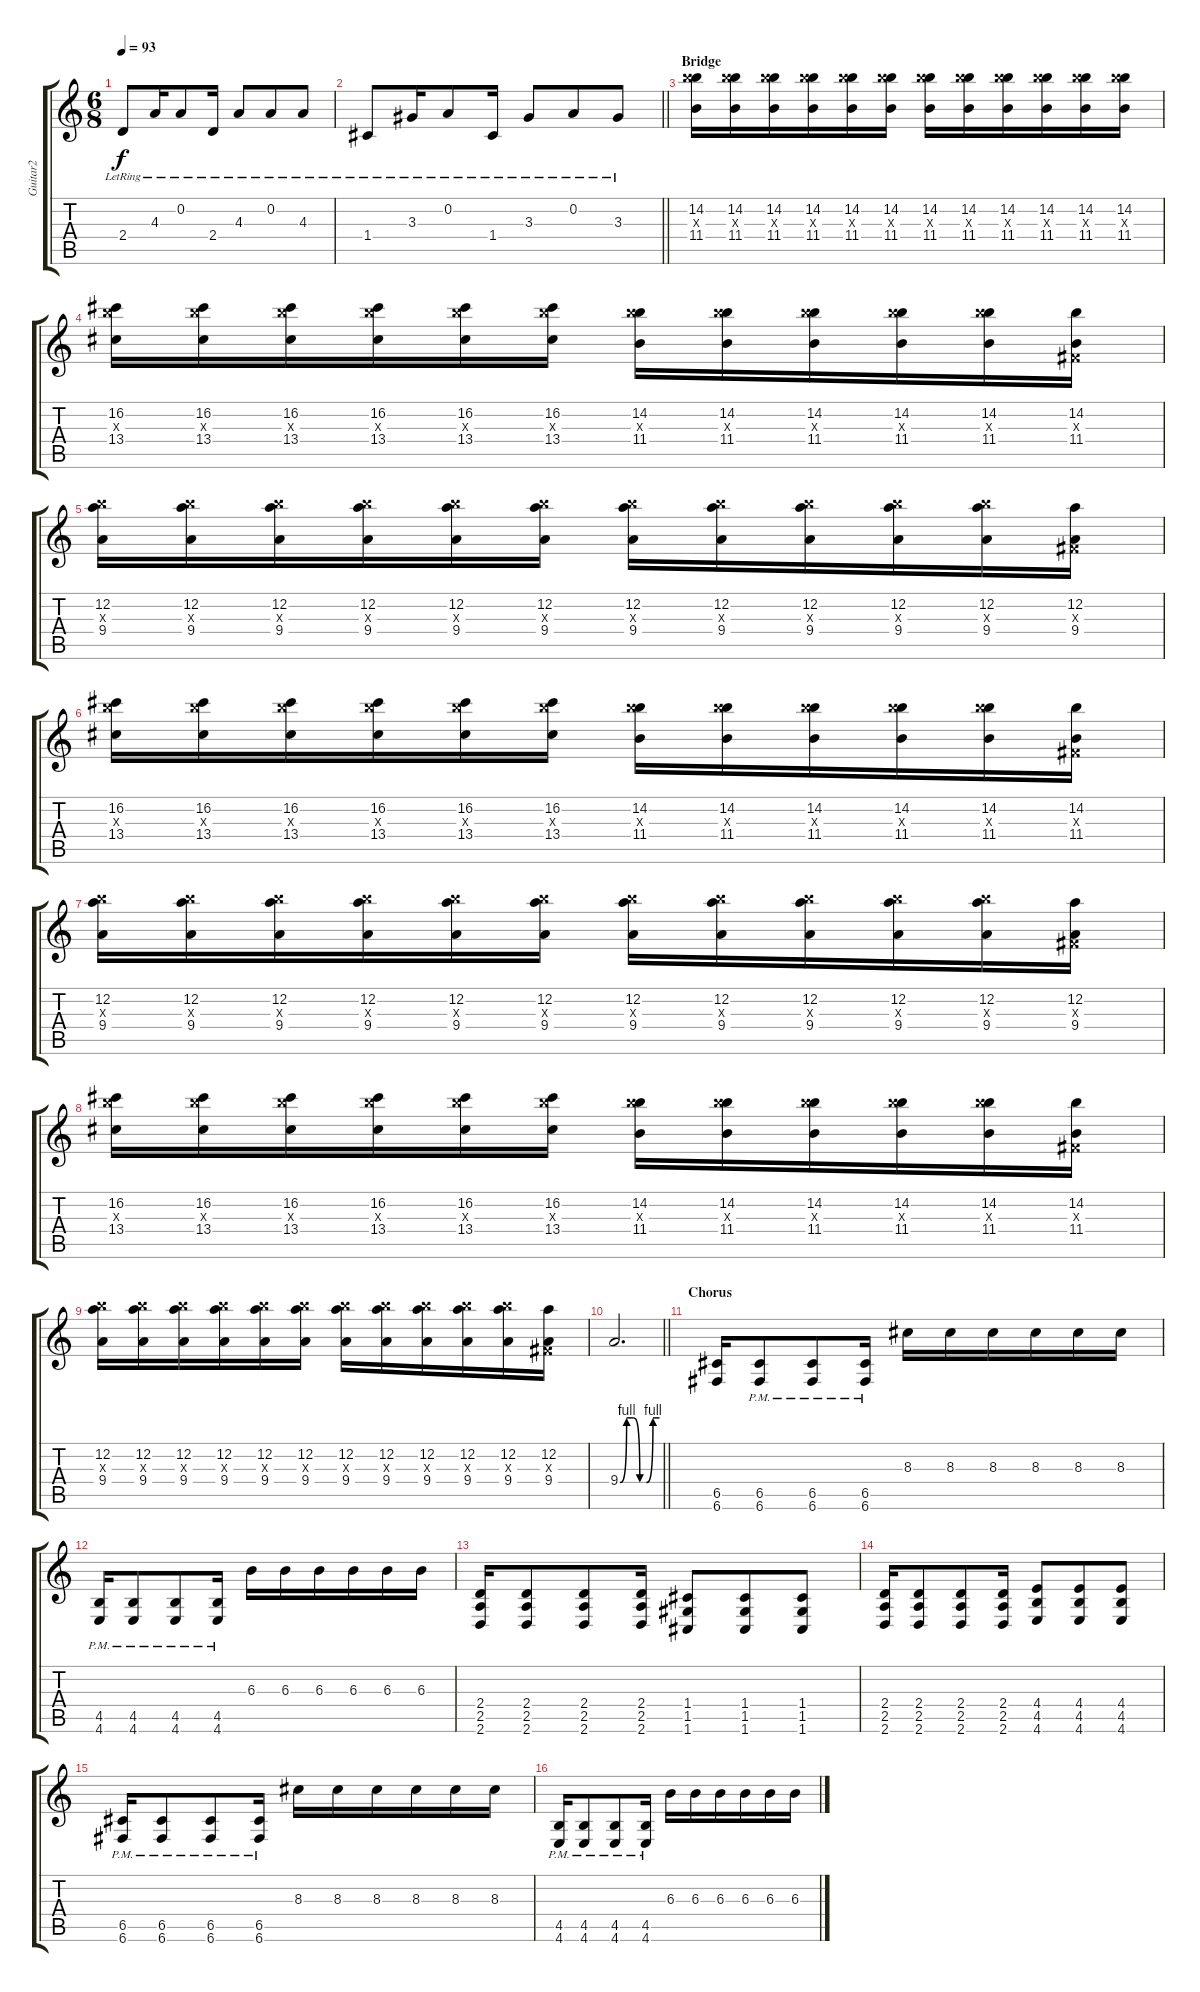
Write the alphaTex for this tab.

\track ("Guitar2" "Guitar2") {instrument distortionguitar}
\staff {score tabs}
\tuning (D4 A3 F3 C3 G2 C2) {hide}
\ts (6 8)
\tempo 93
\clef g2
\ks c
2.4{lr}.8{dy f} 4.3{lr}.16 0.2{lr}.8 2.4{lr}.16 4.3{lr}.8 0.2{lr}.8 4.3{lr}.8 |
\barLineRight lightlight
1.4{lr}.8 3.3{lr}.16 0.2{lr}.8 1.4{lr}.16 3.3{lr}.8 0.2{lr}.8 3.3{lr}.8 |
\section ("" "Bridge")
(14.2 18.3{x} 11.4).16{volume 12 instrument distortionguitar} (14.2 18.3{x} 11.4).16 (14.2 18.3{x} 11.4).16 (14.2 18.3{x} 11.4).16 (14.2 18.3{x} 11.4).16 (14.2 18.3{x} 11.4).16 (14.2 18.3{x} 11.4).16 (14.2 18.3{x} 11.4).16 (14.2 18.3{x} 11.4).16 (14.2 18.3{x} 11.4).16 (14.2 18.3{x} 11.4).16 (14.2 18.3{x} 11.4).16 |
(16.2 18.3{x} 13.4).16 (16.2 18.3{x} 13.4).16 (16.2 18.3{x} 13.4).16 (16.2 18.3{x} 13.4).16 (16.2 18.3{x} 13.4).16 (16.2 18.3{x} 13.4).16 (14.2 18.3{x} 11.4).16 (14.2 18.3{x} 11.4).16 (14.2 18.3{x} 11.4).16 (14.2 18.3{x} 11.4).16 (14.2 18.3{x} 11.4).16 (14.2 1.3{x} 11.4).16 |
(12.2 18.3{x} 9.4).16 (12.2 18.3{x} 9.4).16 (12.2 18.3{x} 9.4).16 (12.2 18.3{x} 9.4).16 (12.2 18.3{x} 9.4).16 (12.2 18.3{x} 9.4).16 (12.2 18.3{x} 9.4).16 (12.2 18.3{x} 9.4).16 (12.2 18.3{x} 9.4).16 (12.2 18.3{x} 9.4).16 (12.2 18.3{x} 9.4).16 (12.2 1.3{x} 9.4).16 |
(16.2 18.3{x} 13.4).16 (16.2 18.3{x} 13.4).16 (16.2 18.3{x} 13.4).16 (16.2 18.3{x} 13.4).16 (16.2 18.3{x} 13.4).16 (16.2 18.3{x} 13.4).16 (14.2 18.3{x} 11.4).16 (14.2 18.3{x} 11.4).16 (14.2 18.3{x} 11.4).16 (14.2 18.3{x} 11.4).16 (14.2 18.3{x} 11.4).16 (14.2 1.3{x} 11.4).16 |
(12.2 18.3{x} 9.4).16 (12.2 18.3{x} 9.4).16 (12.2 18.3{x} 9.4).16 (12.2 18.3{x} 9.4).16 (12.2 18.3{x} 9.4).16 (12.2 18.3{x} 9.4).16 (12.2 18.3{x} 9.4).16 (12.2 18.3{x} 9.4).16 (12.2 18.3{x} 9.4).16 (12.2 18.3{x} 9.4).16 (12.2 18.3{x} 9.4).16 (12.2 1.3{x} 9.4).16 |
(16.2 18.3{x} 13.4).16 (16.2 18.3{x} 13.4).16 (16.2 18.3{x} 13.4).16 (16.2 18.3{x} 13.4).16 (16.2 18.3{x} 13.4).16 (16.2 18.3{x} 13.4).16 (14.2 18.3{x} 11.4).16 (14.2 18.3{x} 11.4).16 (14.2 18.3{x} 11.4).16 (14.2 18.3{x} 11.4).16 (14.2 18.3{x} 11.4).16 (14.2 1.3{x} 11.4).16 |
(12.2 18.3{x} 9.4).16 (12.2 18.3{x} 9.4).16 (12.2 18.3{x} 9.4).16 (12.2 18.3{x} 9.4).16 (12.2 18.3{x} 9.4).16 (12.2 18.3{x} 9.4).16 (12.2 18.3{x} 9.4).16 (12.2 18.3{x} 9.4).16 (12.2 18.3{x} 9.4).16 (12.2 18.3{x} 9.4).16 (12.2 18.3{x} 9.4).16 (12.2 1.3{x} 9.4).16 |
\barLineRight lightlight
9.4{be (custom 0 0 10 4 20 4 30 0 40 0 50 4 60 4)}.2{d} |
\section ("" "Chorus")
(6.5 6.6).16 (6.5{pm} 6.6{pm}).8 (6.5{pm} 6.6{pm}).8 (6.5{pm} 6.6{pm}).16 8.3.16 8.3.16 8.3.16 8.3.16 8.3.16 8.3.16 |
(4.5{pm} 4.6{pm}).16 (4.5{pm} 4.6{pm}).8 (4.5{pm} 4.6{pm}).8 (4.5{pm} 4.6{pm}).16 6.3.16 6.3.16 6.3.16 6.3.16 6.3.16 6.3.16 |
(2.4 2.5 2.6).16 (2.4 2.5 2.6).8 (2.4 2.5 2.6).8 (2.4 2.5 2.6).16 (1.4 1.5 1.6).8 (1.4 1.5 1.6).8 (1.4 1.5 1.6).8 |
(2.4 2.5 2.6).16 (2.4 2.5 2.6).8 (2.4 2.5 2.6).8 (2.4 2.5 2.6).16 (4.4 4.5 4.6).8 (4.4 4.5 4.6).8 (4.4 4.5 4.6).8 |
(6.5{pm} 6.6{pm}).16 (6.5{pm} 6.6{pm}).8 (6.5{pm} 6.6{pm}).8 (6.5{pm} 6.6{pm}).16 8.3.16 8.3.16 8.3.16 8.3.16 8.3.16 8.3.16 |
(4.5{pm} 4.6{pm}).16 (4.5{pm} 4.6{pm}).8 (4.5{pm} 4.6{pm}).8 (4.5{pm} 4.6{pm}).16 6.3.16 6.3.16 6.3.16 6.3.16 6.3.16 6.3.16
